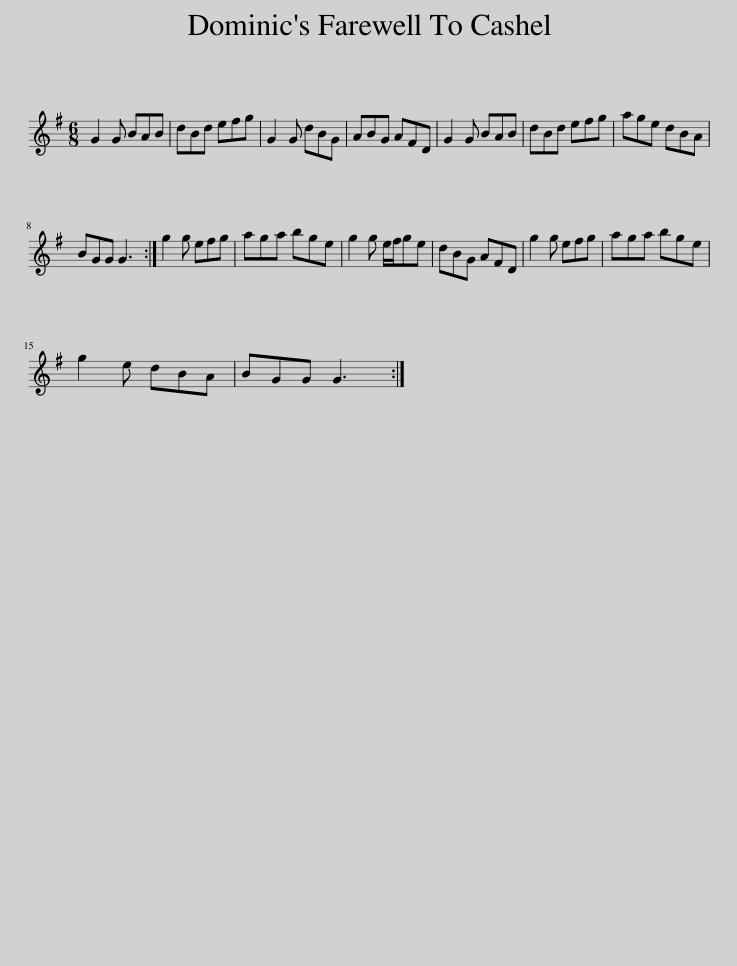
X:1
L:1/8
M:6/8
I:linebreak $
K:G
V:1 treble
V:1
 G2 G BAB | dBd efg | G2 G dBG | ABG AFD | G2 G BAB | %5
 dBd efg | age dBA |$ BGG G3 :| g2 g efg | aga bge | %10
 g2 g e/f/ge | dBG AFD | g2 g efg | aga bge |$ g2 e dBA | %15
 BGG G3 :| %16
